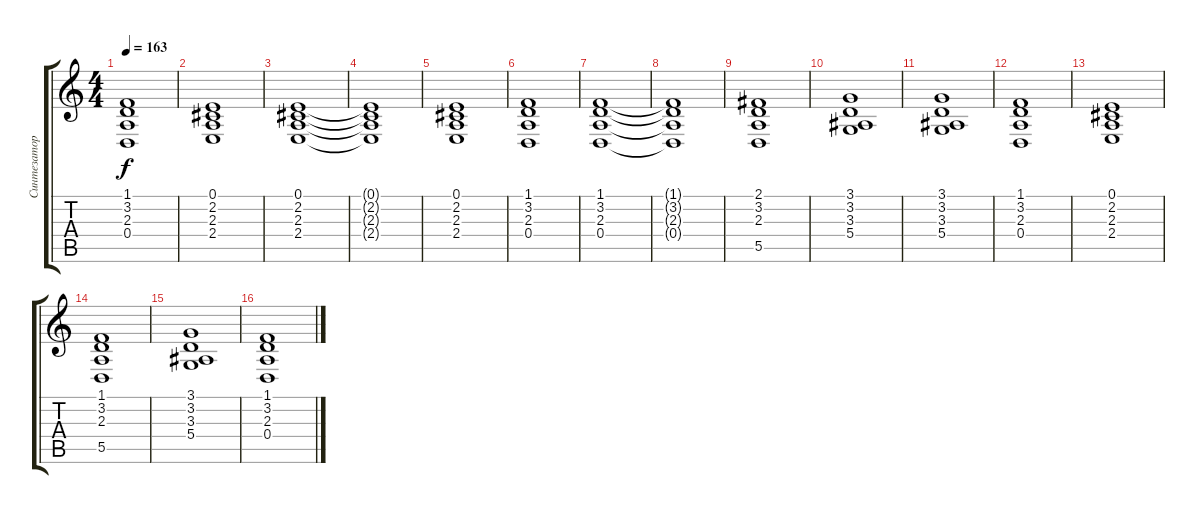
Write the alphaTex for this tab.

\track ("Синтезатор" "Синтезатор") {instrument stringensemble1}
\staff {score tabs}
\tuning (E4 B3 G3 D3 A2 E2) {hide}
\ts (4 4)
\tempo 163
\clef g2
\ks c
(1.1 3.2 2.3 0.4).1{dy f} |
(0.1 2.2 2.3 2.4).1 |
(0.1 2.2 2.3 2.4).1 |
(0.1{t} 2.2{t} 2.3{t} 2.4{t}).1 |
(0.1 2.2 2.3 2.4).1 |
(1.1 3.2 2.3 0.4).1 |
(1.1 3.2 2.3 0.4).1 |
(1.1{t} 3.2{t} 2.3{t} 0.4{t}).1 |
(2.1 3.2 2.3 5.5).1 |
(3.1 3.2 3.3 5.4).1 |
(3.1 3.2 3.3 5.4).1 |
(1.1 3.2 2.3 0.4).1 |
(0.1 2.2 2.3 2.4).1 |
(1.1 3.2 2.3 5.5).1 |
(3.1 3.2 3.3 5.4).1 |
(1.1 3.2 2.3 0.4).1
